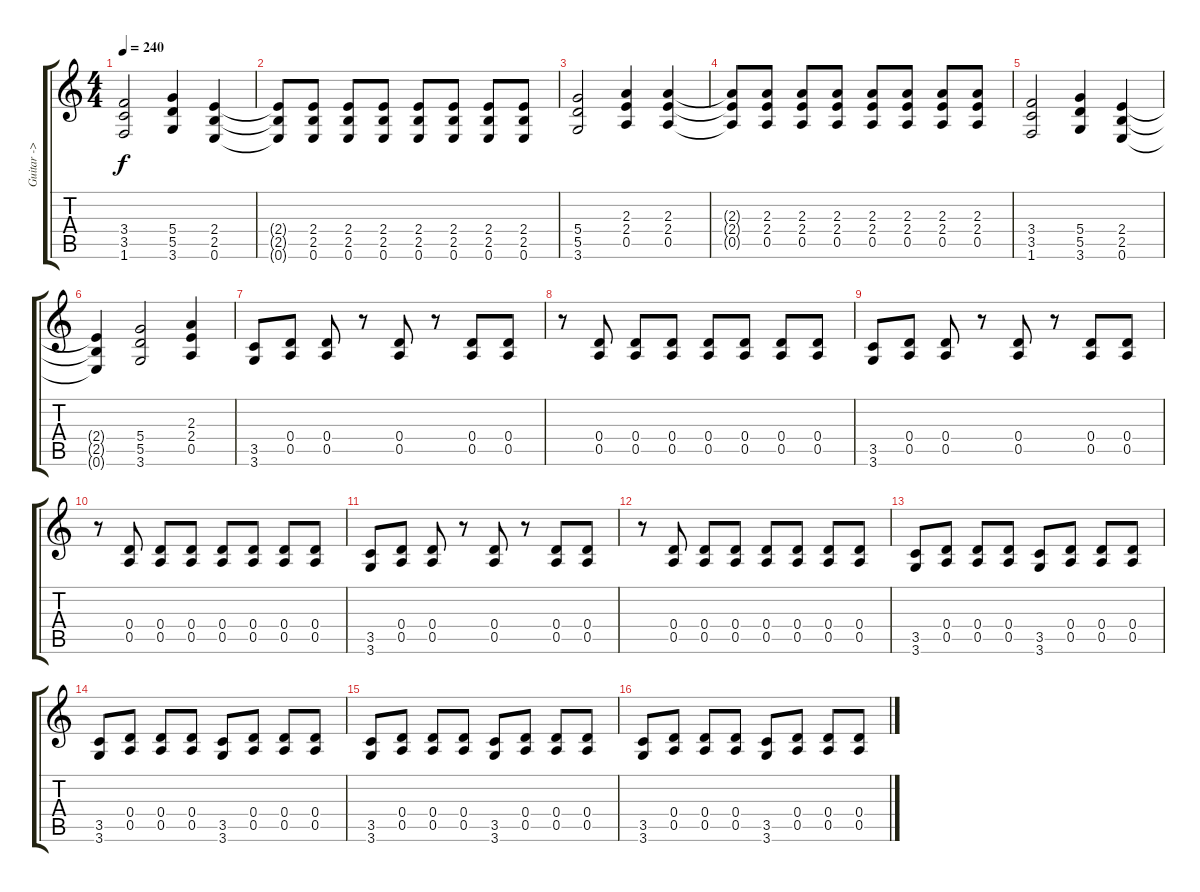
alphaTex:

\track ("Guitar -> 1" "Guitar -> ") {instrument distortionguitar}
\staff {score tabs}
\tuning (E4 B3 G3 D3 A2 E2) {hide}
\ts (4 4)
\tempo 240
\clef g2
\ks c
(3.4 3.5 1.6).2{dy f} (5.4 5.5 3.6).4 (2.4 2.5 0.6).4 |
(2.4{t} 2.5{t} 0.6{t}).8 (2.4 2.5 0.6).8 (2.4 2.5 0.6).8 (2.4 2.5 0.6).8 (2.4 2.5 0.6).8 (2.4 2.5 0.6).8 (2.4 2.5 0.6).8 (2.4 2.5 0.6).8 |
(5.4 5.5 3.6).2 (2.3 2.4 0.5).4 (2.3 2.4 0.5).4 |
(2.3{t} 2.4{t} 0.5{t}).8 (2.3 2.4 0.5).8 (2.3 2.4 0.5).8 (2.3 2.4 0.5).8 (2.3 2.4 0.5).8 (2.3 2.4 0.5).8 (2.3 2.4 0.5).8 (2.3 2.4 0.5).8 |
(3.4 3.5 1.6).2 (5.4 5.5 3.6).4 (2.4 2.5 0.6).4 |
(2.4{t} 2.5{t} 0.6{t}).4 (5.4 5.5 3.6).2 (2.3 2.4 0.5).4 |
(3.5 3.6).8 (0.4 0.5).8 (0.4 0.5).8 r.8 (0.4 0.5).8 r.8 (0.4 0.5).8 (0.4 0.5).8 |
r.8 (0.4 0.5).8 (0.4 0.5).8 (0.4 0.5).8 (0.4 0.5).8 (0.4 0.5).8 (0.4 0.5).8 (0.4 0.5).8 |
(3.5 3.6).8 (0.4 0.5).8 (0.4 0.5).8 r.8 (0.4 0.5).8 r.8 (0.4 0.5).8 (0.4 0.5).8 |
r.8 (0.4 0.5).8 (0.4 0.5).8 (0.4 0.5).8 (0.4 0.5).8 (0.4 0.5).8 (0.4 0.5).8 (0.4 0.5).8 |
(3.5 3.6).8 (0.4 0.5).8 (0.4 0.5).8 r.8 (0.4 0.5).8 r.8 (0.4 0.5).8 (0.4 0.5).8 |
r.8 (0.4 0.5).8 (0.4 0.5).8 (0.4 0.5).8 (0.4 0.5).8 (0.4 0.5).8 (0.4 0.5).8 (0.4 0.5).8 |
(3.5 3.6).8 (0.4 0.5).8 (0.4 0.5).8 (0.4 0.5).8 (3.5 3.6).8 (0.4 0.5).8 (0.4 0.5).8 (0.4 0.5).8 |
(3.5 3.6).8 (0.4 0.5).8 (0.4 0.5).8 (0.4 0.5).8 (3.5 3.6).8 (0.4 0.5).8 (0.4 0.5).8 (0.4 0.5).8 |
(3.5 3.6).8 (0.4 0.5).8 (0.4 0.5).8 (0.4 0.5).8 (3.5 3.6).8 (0.4 0.5).8 (0.4 0.5).8 (0.4 0.5).8 |
(3.5 3.6).8 (0.4 0.5).8 (0.4 0.5).8 (0.4 0.5).8 (3.5 3.6).8 (0.4 0.5).8 (0.4 0.5).8 (0.4 0.5).8
